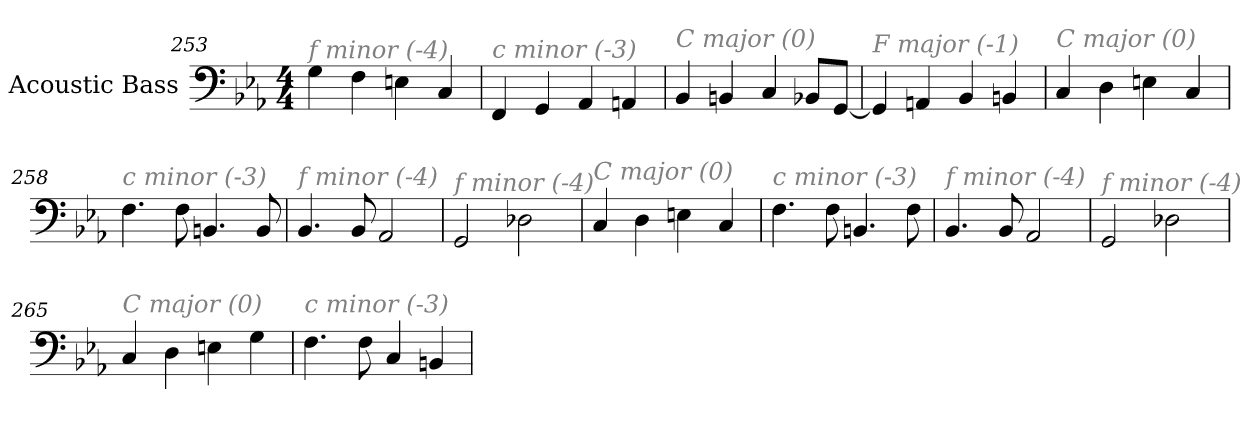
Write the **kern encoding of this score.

**kern
*part1
*staff1
*I"Acoustic Bass
*clefF4
*ITrd7c12
*k[b-e-a-]
*E-:
*M4/4
=253
!LO:TX:i:color=#808080:t=f minor (-4)
4GG
4FF
4EEn
4CC
=254
!LO:TX:i:color=#808080:t=c minor (-3)
4FFF
4GGG
4AAA-
4AAAn
=255
!LO:TX:i:color=#808080:t=C major (0)
4BBB-
4BBBn
4CC
8BBB-XL
[8GGGJ
=256
!LO:TX:i:color=#808080:t=F major (-1)
4GGG]
4AAAn
4BBB-
4BBBn
=257
!LO:TX:i:color=#808080:t=C major (0)
4CC
4DD
4EEn
4CC
=258
!LO:TX:i:color=#808080:t=c minor (-3)
4.FF
8FF
4.BBBn
8BBB
=259
!LO:TX:i:color=#808080:t=f minor (-4)
4.BBB-
8BBB-
2AAA-
=260
!LO:TX:i:color=#808080:t=f minor (-4)
2GGG
2DD-X
=261
!LO:TX:i:color=#808080:t=C major (0)
4CC
4DD
4EEn
4CC
=262
!LO:TX:i:color=#808080:t=c minor (-3)
4.FF
8FF
4.BBBn
8FF
=263
!LO:TX:i:color=#808080:t=f minor (-4)
4.BBB-
8BBB-
2AAA-
=264
!LO:TX:i:color=#808080:t=f minor (-4)
2GGG
2DD-X
=265
!LO:TX:i:color=#808080:t=C major (0)
4CC
4DD
4EEn
4GG
=266
!LO:TX:i:color=#808080:t=c minor (-3)
4.FF
8FF
4CC
4BBBn
=
*-
